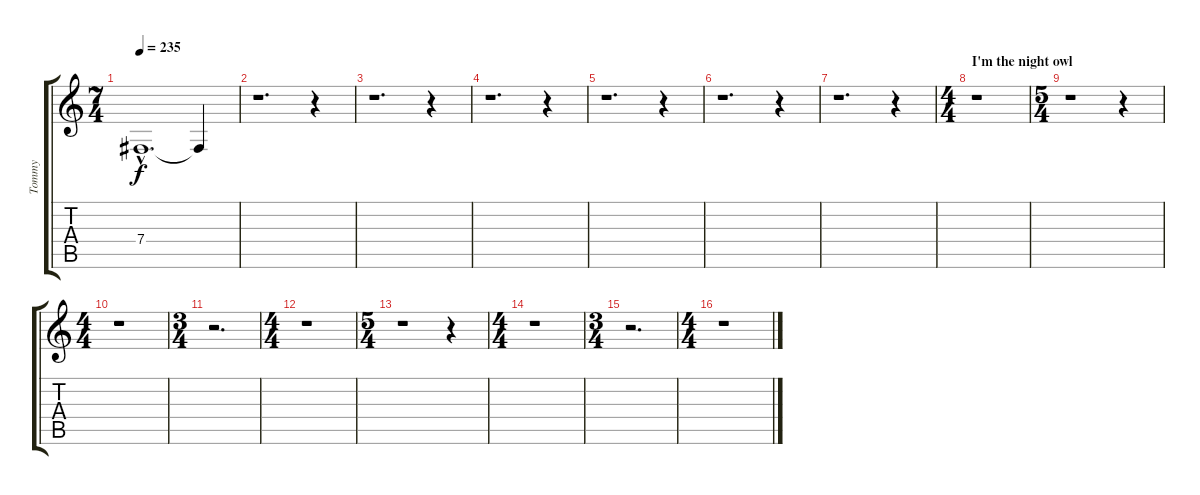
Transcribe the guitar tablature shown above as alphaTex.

\track ("Tommy" "Tommy") {instrument churchorgan}
\staff {score tabs}
\tuning (Db4 Ab3 E3 B2 Gb2 Db2) {hide}
\ts (7 4)
\tempo 235
\clef g2
\ks c
7.4{hac t}.1{d dy f} 7.4{t}.4 |
r.1{d} r.4 |
r.1{d} r.4 |
r.1{d} r.4 |
r.1{d} r.4 |
r.1{d} r.4 |
r.1{d} r.4 |
\ts (4 4)
\section ("" "I'm the night owl")
r.1 |
\ts (5 4)
r.1 r.4 |
\ts (4 4)
r.1 |
\ts (3 4)
r.2{d} |
\ts (4 4)
r.1 |
\ts (5 4)
r.1 r.4 |
\ts (4 4)
r.1 |
\ts (3 4)
r.2{d} |
\ts (4 4)
r.1
